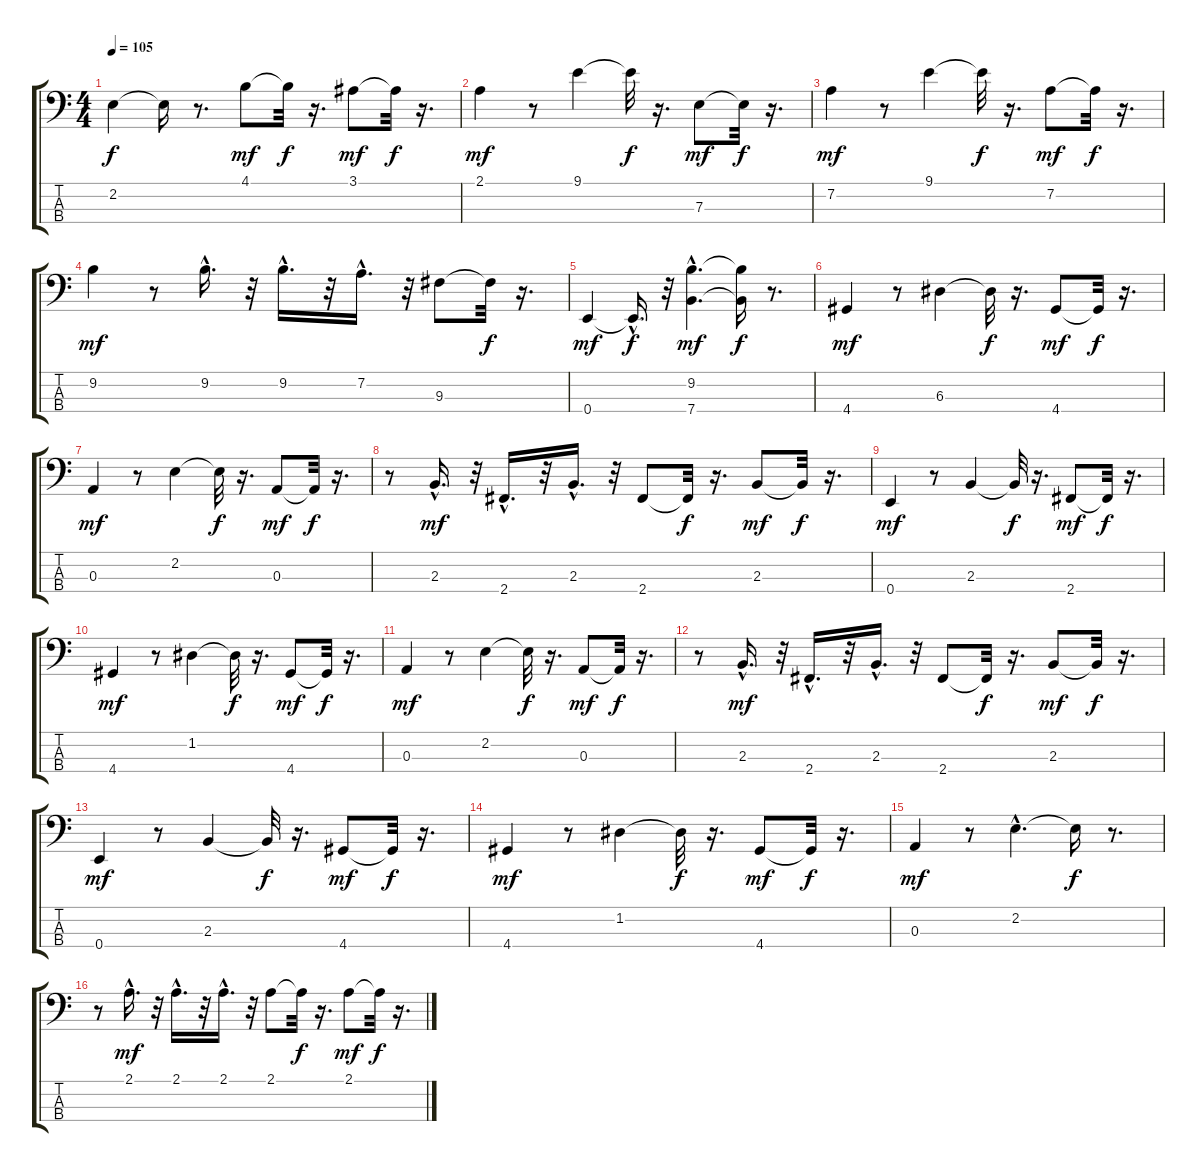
\track "" {instrument fretlessbass}
\staff {score tabs}
\tuning (G2 D2 A1 E1) {hide}
\ts (4 4)
\tempo 105
\clef f4
\ks c
2.2{t}.4{dy f} 2.2{t}.16 r.8{d} 4.1.8{dy mf} 4.1{t}.32{dy f} r.16{d} 3.1.8{dy mf} 3.1{t}.32{dy f} r.16{d} |
2.1.4{dy mf} r.8 9.1.4 9.1{t}.32{dy f} r.16{d} 7.3.8{dy mf} 7.3{t}.32{dy f} r.16{d} |
7.2.4{dy mf} r.8 9.1.4 9.1{t}.32{dy f} r.16{d} 7.2.8{dy mf} 7.2{t}.32{dy f} r.16{d} |
9.2.4{dy mf} r.8 9.2{hac}.16{d} r.32 9.2{hac}.16{d} r.32 7.2{hac}.16{d} r.32 9.3.8 9.3{t}.32{dy f} r.16{d} |
0.4.4{dy mf} 0.4{hac t}.16{d dy f} r.32 (9.2{hac} 7.4{hac}).4{d dy mf} (9.2{t} 7.4{t}).16{dy f} r.8{d} |
4.4.4{dy mf} r.8 6.3.4 6.3{t}.32{dy f} r.16{d} 4.4.8{dy mf} 4.4{t}.32{dy f} r.16{d} |
0.3.4{dy mf} r.8 2.2.4 2.2{t}.32{dy f} r.16{d} 0.3.8{dy mf} 0.3{t}.32{dy f} r.16{d} |
r.8 2.3{hac}.16{d dy mf} r.32 2.4{hac}.16{d} r.32 2.3{hac}.16{d} r.32 2.4.8 2.4{t}.32{dy f} r.16{d} 2.3.8{dy mf} 2.3{t}.32{dy f} r.16{d} |
0.4.4{dy mf} r.8 2.3.4 2.3{t}.32{dy f} r.16{d} 2.4.8{dy mf} 2.4{t}.32{dy f} r.16{d} |
4.4.4{dy mf} r.8 1.2.4 1.2{t}.32{dy f} r.16{d} 4.4.8{dy mf} 4.4{t}.32{dy f} r.16{d} |
0.3.4{dy mf} r.8 2.2.4 2.2{t}.32{dy f} r.16{d} 0.3.8{dy mf} 0.3{t}.32{dy f} r.16{d} |
r.8 2.3{hac}.16{d dy mf} r.32 2.4{hac}.16{d} r.32 2.3{hac}.16{d} r.32 2.4.8 2.4{t}.32{dy f} r.16{d} 2.3.8{dy mf} 2.3{t}.32{dy f} r.16{d} |
0.4.4{dy mf} r.8 2.3.4 2.3{t}.32{dy f} r.16{d} 4.4.8{dy mf} 4.4{t}.32{dy f} r.16{d} |
4.4.4{dy mf} r.8 1.2.4 1.2{t}.32{dy f} r.16{d} 4.4.8{dy mf} 4.4{t}.32{dy f} r.16{d} |
0.3.4{dy mf} r.8 2.2{hac}.4{d} 2.2{t}.16{dy f} r.8{d} |
r.8 2.1{hac}.16{d dy mf} r.32 2.1{hac}.16{d} r.32 2.1{hac}.16{d} r.32 2.1.8 2.1{t}.32{dy f} r.16{d} 2.1.8{dy mf} 2.1{t}.32{dy f} r.16{d}
